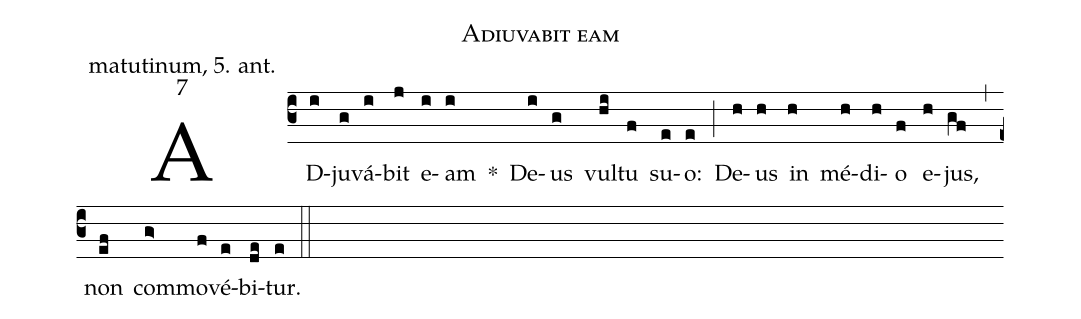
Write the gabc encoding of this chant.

name: Adiuvabit eam;
office-part: matutinum, 5. ant.;
mode: 7;
%%
% VII.c

(c3)
AD(i)ju(g)vá(i)bit(j) e(i)am(i) *()
De(i)us(g) vul(hi)tu(f) su(e)o:(e) (;)
De(h)us(h) in(h) mé(h)di(h)o(f) e(h)jus,(gf) (,)
non(ef) com(g>)mo(f)vé(e)bi(de)tur.(e) (::)
